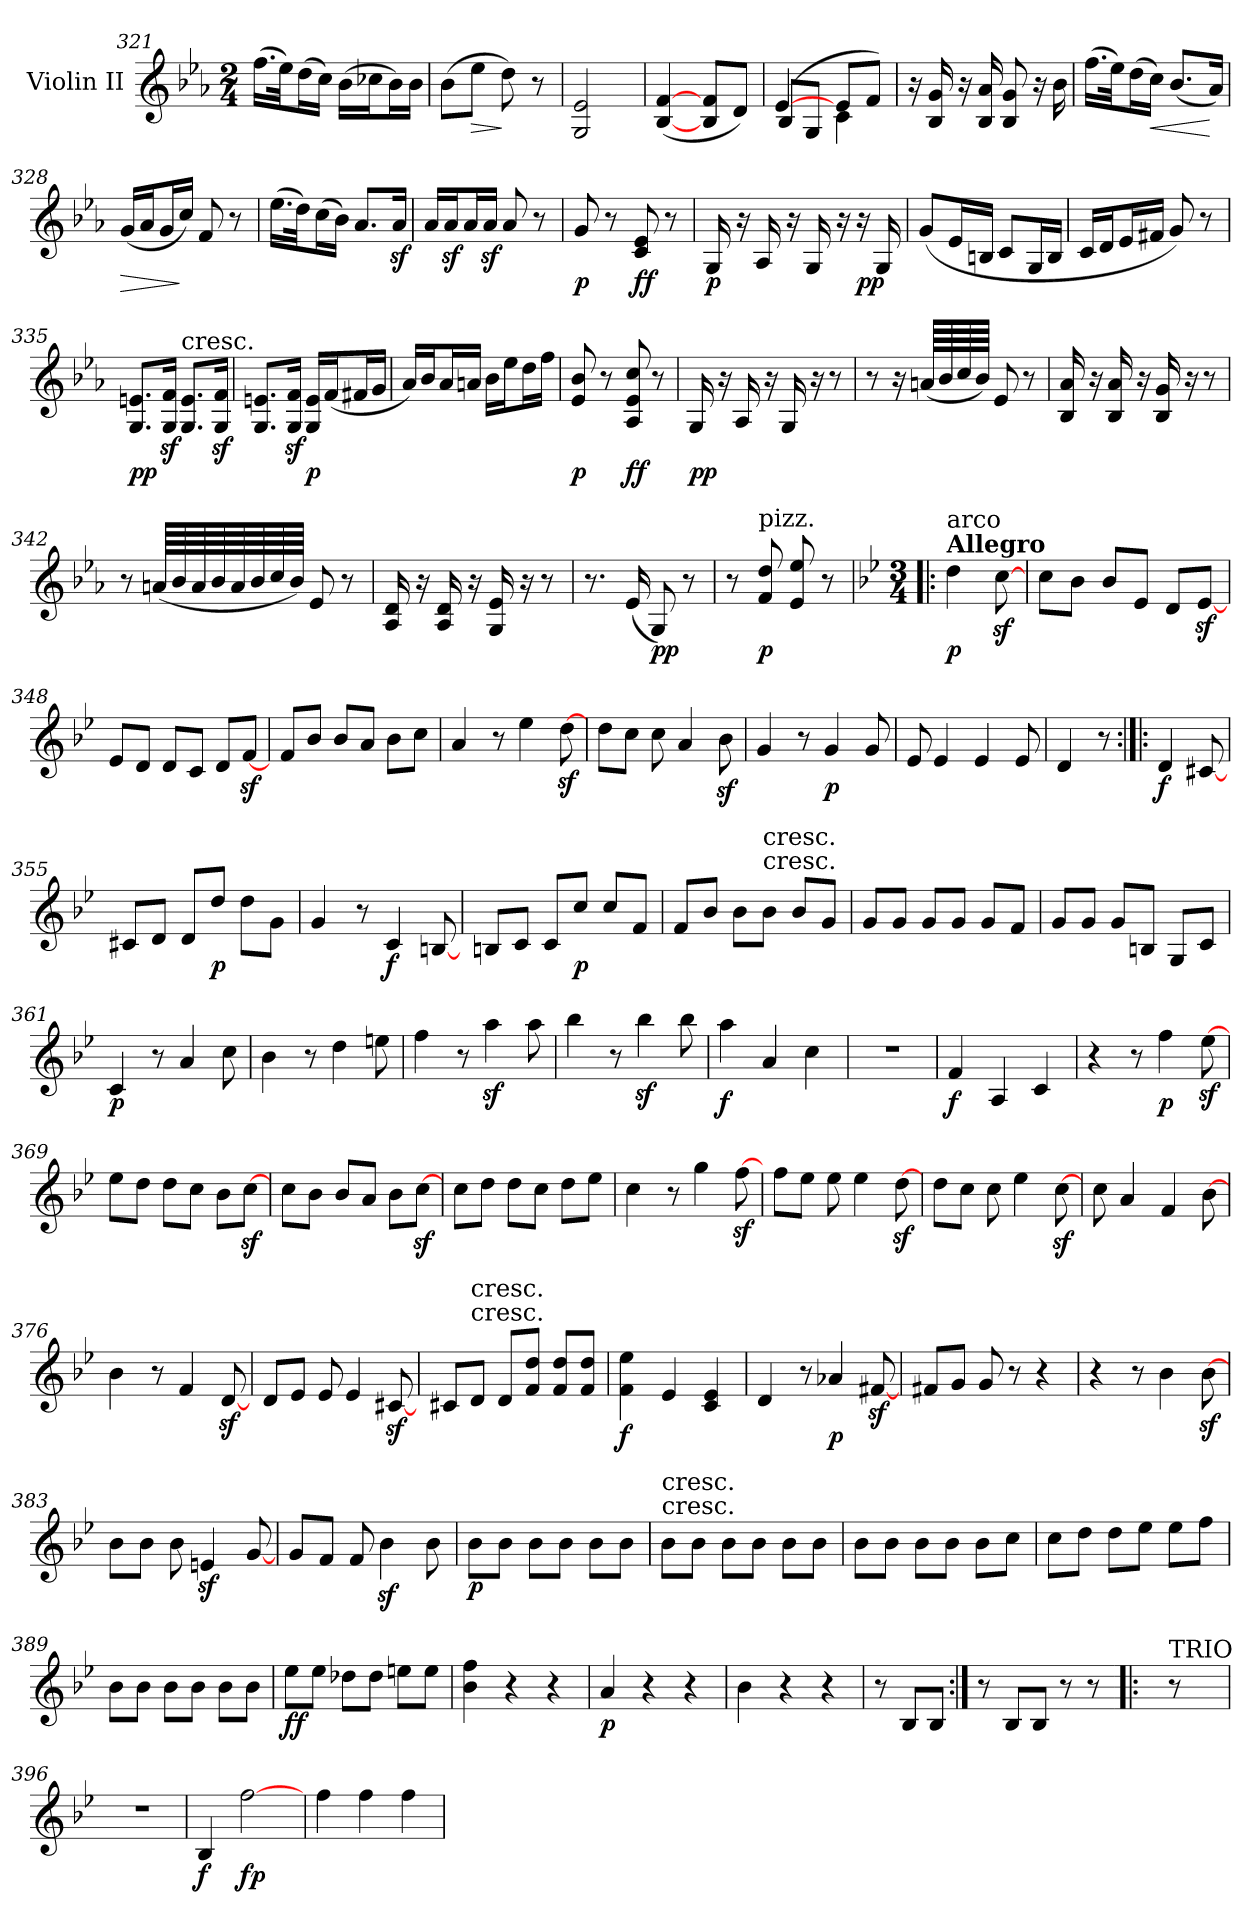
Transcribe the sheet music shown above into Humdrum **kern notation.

**kern	**dynam
*part1	*part1
*staff1	*staff1
*I"Violin II	*
*I'Vln	*
*clefG2	*
*k[b-e-a-]	*
*E-:	*
*M2/4	*
=321	=321
(16.ff\LL	.
32ee-\Jk)	.
(16dd\L	.
16cc\JJ)	.
(16b-\LL	.
16cc-X\J	.
16b-\L)	.
16b-\JJ	.
=322	=322
(8b-\L	.
!	!LO:HP:b
8ee-\J	>
8dd)	]
8r	.
=323	=323
2G 2e-	.
=324	=324
([4B- [4f	.
8B-/ 8f/L	.
8d/J)	.
=325	=325
*^	*
([4e-	8B-/L	.
.	8G/J	.
8e-/L	4c	.
8f/J)	.	.
*v	*v	*
=326	=326
16r	.
16B- 16g	.
16r	.
16B- 16a-	.
8B- 8g	.
16r	.
16b-	.
=327	=327
(16.ff\LL	.
32ee-\Jk)	.
(16dd\L	.
!	!LO:HP:b
16cc\JJ)	<
(8.b-/L	.
16a-/Jk)	[
=328	=328
!	!LO:HP:b
(16g/LL	>
16a-/J	.
16g/L	.
16cc/JJ)	]
8f	.
8r	.
=329	=329
(16.ee-\LL	.
32dd\Jk)	.
(16cc\L	.
16b-\JJ)	.
8.a-/L	.
16a-z/Jk	.
=330	=330
16a-/LL	.
16a-z/J	.
16a-/L	.
16a-z/JJ	.
8a-	.
8r	.
=331	=331
8g	p
8r	.
8c 8e-	ff
8r	.
=332	=332
16G	p
16r	.
16A-	.
16r	.
16G	.
16r	.
16r	pp
16G	.
=333	=333
(8g/L	.
16e-/L	.
16Bn/JJ	.
8c/L	.
16G/L	.
16B/JJ	.
=334	=334
16c/LL	.
16d/J	.
16e-/L	.
16f#X/JJ	.
8g)	.
8r	.
=335	=335
8.G/ 8.en/L	pp
16Gz/ 16fz/Jk	.
!LO:TX:a:t=cresc.	!
8.G/ 8.e/L	.
16Gz/ 16fz/Jk	.
=336	=336
8.G/ 8.en/L	.
16Gz/ 16fz/Jk	.
16G/ 16e/LL	p
(16f/J	.
16f#X/L	.
16g/JJ	.
=337	=337
16a-/LL)	.
16b-/J	.
16a-/L	.
16an/JJ	.
16b-\LL	.
16ee-\J	.
16dd\L	.
16ff\JJ	.
=338	=338
8e- 8b-	p
8r	.
8A- 8e- 8cc	ff
8r	.
=339	=339
16G	pp
16r	.
16A-	.
16r	.
16G	.
16r	.
8r	.
=340	=340
8r	.
16r	.
(64an/LLLL	.
64b-/	.
64cc/	.
64b-/JJJJ)	.
8e-	.
8r	.
=341	=341
16B- 16a-	.
16r	.
16B- 16a-	.
16r	.
16B- 16g	.
16r	.
8r	.
=342	=342
8r	.
(64an/LLLL	.
64b-/	.
64a/	.
64b-/	.
64a/	.
64b-/	.
64cc/	.
64b-/JJJJ)	.
8e-	.
8r	.
=343	=343
16A- 16d	.
16r	.
16A- 16d	.
16r	.
16G 16e-	.
16r	.
8r	.
=344	=344
8.r	.
(16e-	.
8G)	pp
8r	.
=345	=345
8r	.
!LO:TX:a:t=pizz.	!
8f 8dd	p
8e- 8ee-	.
8r	.
=346!|:	=346!|:
*k[b-e-]	*
*B-:	*
*M3/4	*
!LO:TX:a:B:t=Allegro	!
!LO:TX:a:t=arco	!
4dd	p
[8ccz	.
=347	=347
8cc\L	.
8b-\J	.
8b-/L	.
8e-/J	.
8d/L	.
[8e-z/J	.
=348	=348
8e-/L	.
8d/J	.
8d/L	.
8c/J	.
8d/L	.
[8fz/J	.
=349	=349
8f/L	.
8b-/J	.
8b-/L	.
8a/J	.
8b-\L	.
8cc\J	.
=350	=350
4a	.
8r	.
4ee-	.
[8ddz	.
=351	=351
8dd\L	.
8cc\J	.
8cc	.
4a	.
8b-z	.
=352	=352
4g	.
8r	.
4g	p
8g	.
=353	=353
8e-	.
4e-	.
4e-	.
8e-	.
=354	=354
4d	.
8r	.
=:|!|:	=:|!|:
4d	f
[8c#X	.
=355	=355
8c#X/L	.
8d/J	.
8d/L	.
8dd/J	p
8dd\L	.
8g\J	.
=356	=356
4g	.
8r	.
4c	f
[8Bn	.
=357	=357
8Bn/L	.
8c/J	.
8c/L	.
8cc/J	p
8cc/L	.
8f/J	.
=358	=358
8f/L	.
8b-/J	.
8b-\L	.
!LO:TX:t=cresc.	!
!LO:TX:a:t=cresc.	!
8b-\J	.
8b-/L	.
8g/J	.
=359	=359
8g/L	.
8g/J	.
8g/L	.
8g/J	.
8g/L	.
8f/J	.
=360	=360
8g/L	.
8g/J	.
8g/L	.
8Bn/J	.
8G/L	.
8c/J	.
=361	=361
4c	p
8r	.
4a	.
8cc	.
=362	=362
4b-	.
8r	.
4dd	.
8een	.
=363	=363
4ff	.
8r	.
4aaz	.
8aa	.
=364	=364
4bb-	.
8r	.
4bb-z	.
8bb-	.
=365	=365
4aa	f
4a	.
4cc	.
=366	=366
2.r	.
=367	=367
4f	f
4A	.
4c	.
=368	=368
4r	.
8r	.
4ff	p
[8ee-z	.
=369	=369
8ee-\L	.
8dd\J	.
8dd\L	.
8cc\J	.
8b-\L	.
[8ccz\J	.
=370	=370
8cc\L	.
8b-\J	.
8b-/L	.
8a/J	.
8b-\L	.
[8ccz\J	.
=371	=371
8cc\L	.
8dd\J	.
8dd\L	.
8cc\J	.
8dd\L	.
8ee-\J	.
=372	=372
4cc	.
8r	.
4gg	.
[8ffz	.
=373	=373
8ff\L	.
8ee-\J	.
8ee-	.
4ee-	.
[8ddz	.
=374	=374
8dd\L	.
8cc\J	.
8cc	.
4ee-	.
[8ccz	.
=375	=375
8cc	.
4a	.
4f	.
[8b-	.
=376	=376
4b-	.
8r	.
4f	.
[8dz	.
=377	=377
8d/L	.
8e-/J	.
8e-	.
4e-	.
[8c#Xz	.
=378	=378
8c#X/L	.
!LO:TX:t=cresc.	!
!LO:TX:a:t=cresc.	!
8d/J	.
8d/L	.
8f/ 8dd/J	.
8f/ 8dd/L	.
8f/ 8dd/J	.
=379	=379
4f 4ee-	f
4e-	.
4c 4e-	.
=380	=380
4d	.
8r	.
4a-X	p
[8f#Xz	.
=381	=381
8f#X/L	.
8g/J	.
8g	.
8r	.
4r	.
=382	=382
4r	.
8r	.
4b-	.
[8b-z	.
=383	=383
8b-\L	.
8b-\J	.
8b-	.
4enz	.
[8g	.
=384	=384
8g/L	.
8f/J	.
8f	.
4b-z	.
8b-	.
=385	=385
8b-\L	p
8b-\J	.
8b-\L	.
8b-\J	.
8b-\L	.
8b-\J	.
=386	=386
!LO:TX:t=cresc.	!
!LO:TX:a:t=cresc.	!
8b-\L	.
8b-\J	.
8b-\L	.
8b-\J	.
8b-\L	.
8b-\J	.
=387	=387
8b-\L	.
8b-\J	.
8b-\L	.
8b-\J	.
8b-\L	.
8cc\J	.
=388	=388
8cc\L	.
8dd\J	.
8dd\L	.
8ee-\J	.
8ee-\L	.
8ff\J	.
=389	=389
8b-\L	.
8b-\J	.
8b-\L	.
8b-\J	.
8b-\L	.
8b-\J	.
=390	=390
8ee-\L	ff
8ee-\J	.
8dd-X\L	.
8dd-\J	.
8een\L	.
8ee\J	.
=391	=391
4b- 4ff	.
4r	.
4r	.
=392	=392
4a	p
4r	.
4r	.
=393	=393
4b-	.
4r	.
4r	.
=394	=394
8r	.
8B-/L	.
8B-/J	.
=395:|!	=395:|!
8r	.
8B-/L	.
8B-/J	.
8r	.
8r	.
=!|:	=!|:
!LO:TX:a:t=TRIO	!
8r	.
=396	=396
2.r	.
=397	=397
4B-	f
[2ff	fp
=398	=398
4ff	.
4ff	.
4ff	.
=	=
*-	*-
